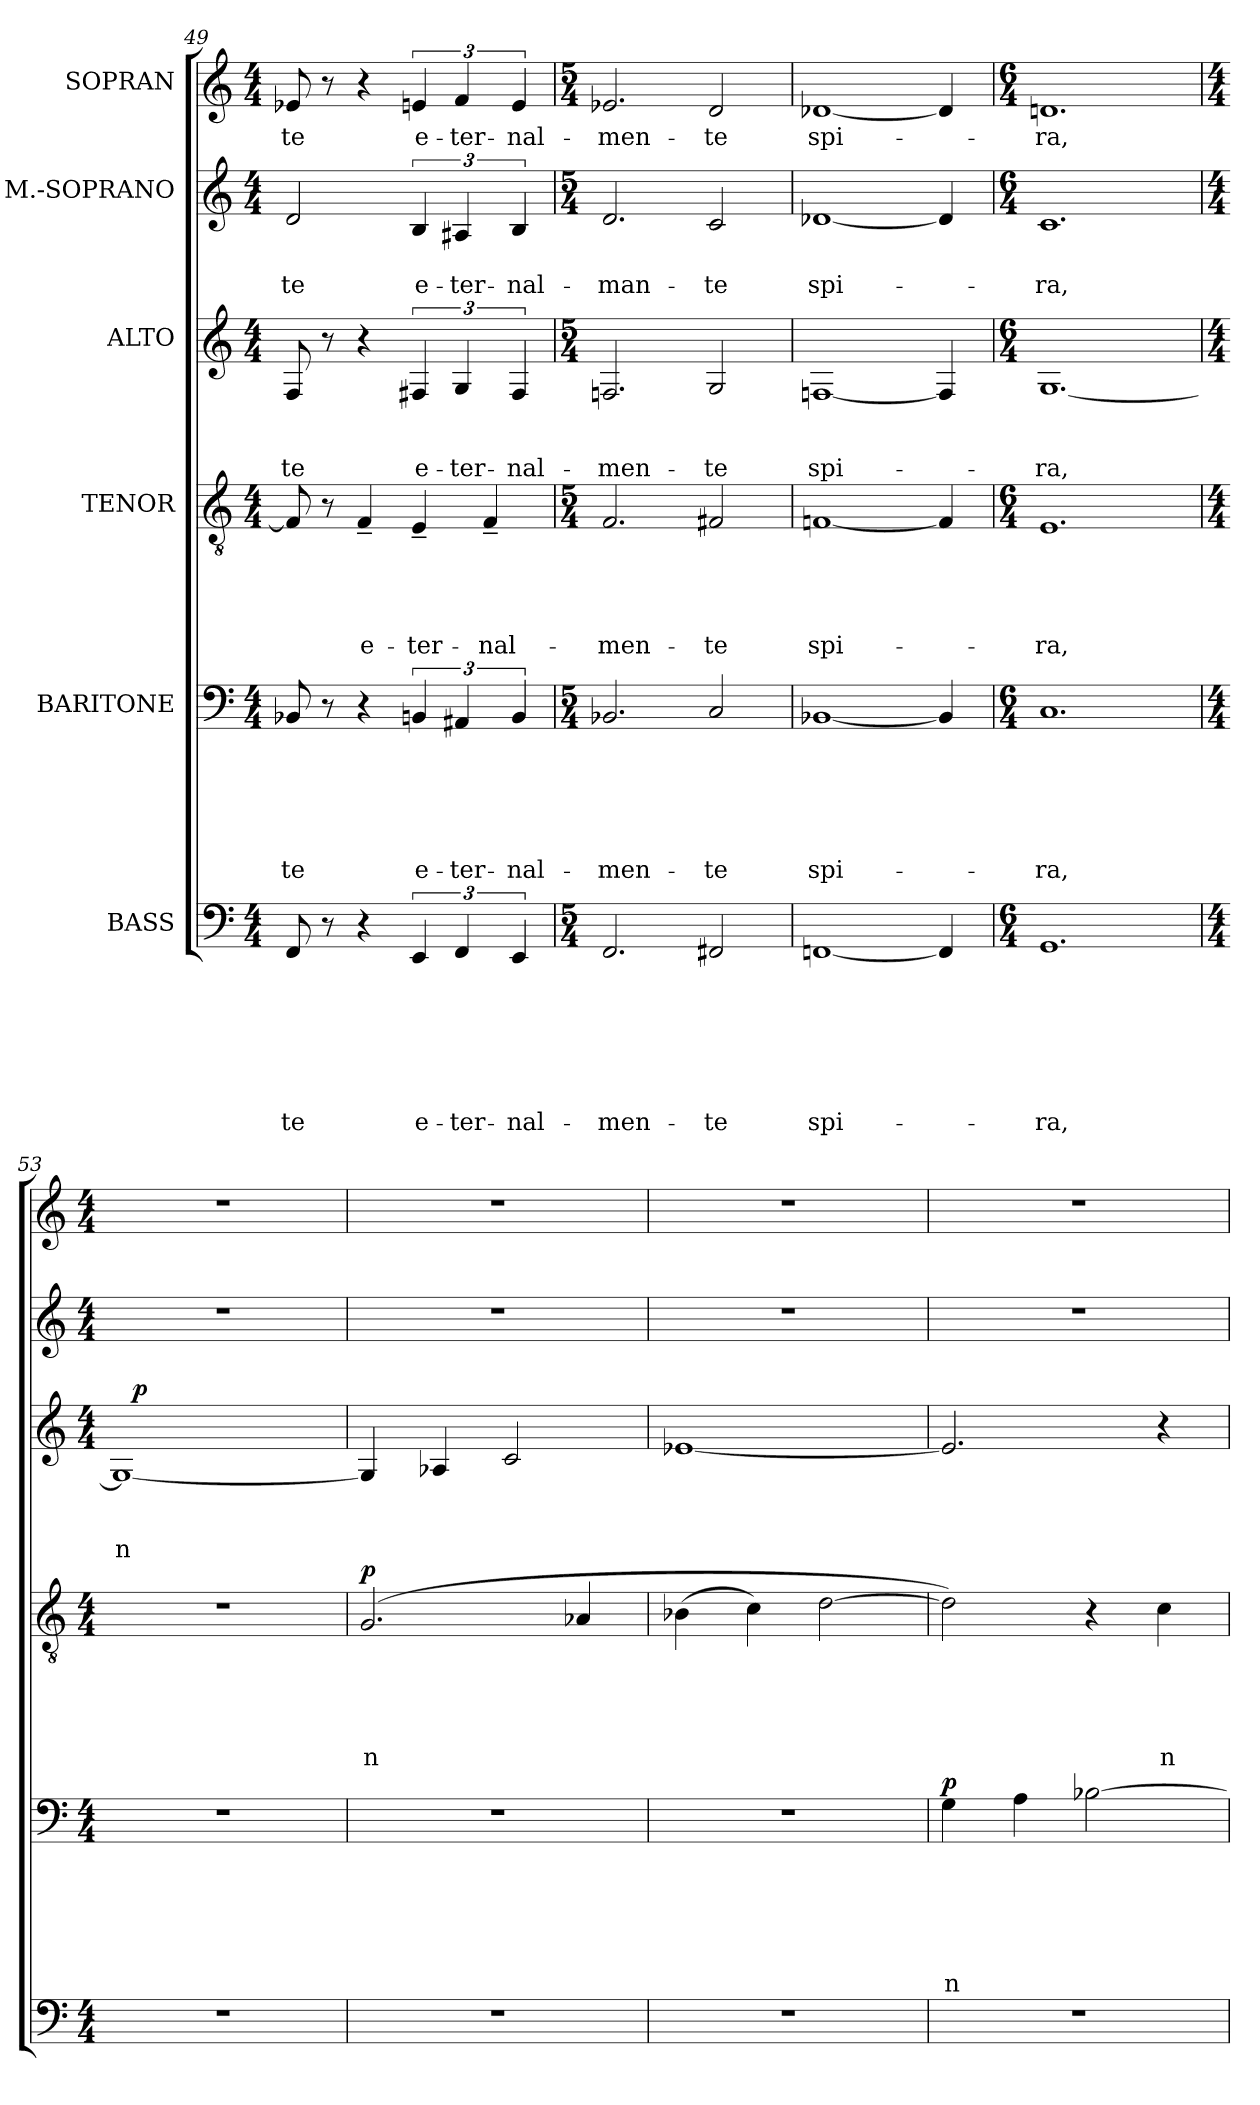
**kern	**text	**text	**text	**text	**text	**text	**text	**kern	**text	**text	**text	**text	**text	**text	**dynam	**kern	**text	**text	**text	**text	**text	**dynam	**kern	**text	**text	**text	**dynam	**kern	**text	**text	**kern	**text
*part6	*part6	*part6	*part6	*part6	*part6	*part6	*part6	*part5	*part5	*part5	*part5	*part5	*part5	*part5	*part5	*part4	*part4	*part4	*part4	*part4	*part4	*part4	*part3	*part3	*part3	*part3	*part3	*part2	*part2	*part2	*part1	*part1
*staff6	*staff6	*staff6	*staff6	*staff6	*staff6	*staff6	*staff6	*staff5	*staff5	*staff5	*staff5	*staff5	*staff5	*staff5	*staff5	*staff4	*staff4	*staff4	*staff4	*staff4	*staff4	*staff4	*staff3	*staff3	*staff3	*staff3	*staff3	*staff2	*staff2	*staff2	*staff1	*staff1
*I"BASS	*	*	*	*	*	*	*	*I"BARITONE	*	*	*	*	*	*	*	*I"TENOR	*	*	*	*	*	*	*I"ALTO	*	*	*	*	*I"M.-SOPRANO	*	*	*I"SOPRAN	*
*clefF4	*	*	*	*	*	*	*	*clefF4	*	*	*	*	*	*	*	*clefGv2	*	*	*	*	*	*	*clefG2	*	*	*	*	*clefG2	*	*	*clefG2	*
*k[]	*	*	*	*	*	*	*	*k[]	*	*	*	*	*	*	*	*k[]	*	*	*	*	*	*	*k[]	*	*	*	*	*k[]	*	*	*k[]	*
*C:	*	*	*	*	*	*	*	*C:	*	*	*	*	*	*	*	*C:	*	*	*	*	*	*	*C:	*	*	*	*	*C:	*	*	*C:	*
*M4/4	*	*	*	*	*	*	*	*M4/4	*	*	*	*	*	*	*	*M4/4	*	*	*	*	*	*	*M4/4	*	*	*	*	*M4/4	*	*	*M4/4	*
=49	=49	=49	=49	=49	=49	=49	=49	=49	=49	=49	=49	=49	=49	=49	=49	=49	=49	=49	=49	=49	=49	=49	=49	=49	=49	=49	=49	=49	=49	=49	=49	=49
!	!	!	!	!	!	!	!LO:LY:b	!	!	!	!	!	!	!LO:LY:b	!	!	!	!	!	!	!	!	!	!	!	!LO:LY:b	!	!	!	!LO:LY:b	!	!LO:LY:b
8FF/	.	.	.	.	.	.	-te	8BB-X/	.	.	.	.	.	-te	.	8F/]	.	.	.	.	.	.	8F/	.	.	-te	.	2d/	.	-te	8e-X/	-te
8r	.	.	.	.	.	.	.	8r	.	.	.	.	.	.	.	8r	.	.	.	.	.	.	8r	.	.	.	.	.	.	.	8r	.
!	!	!	!	!	!	!	!	!	!	!	!	!	!	!	!	!	!	!	!	!	!LO:LY:b	!	!	!	!	!	!	!	!	!	!	!
4r	.	.	.	.	.	.	.	4r	.	.	.	.	.	.	.	4F~</	.	.	.	.	e-	.	4r	.	.	.	.	.	.	.	4r	.
!	!	!	!	!	!	!	!LO:LY:b	!	!	!	!	!	!	!LO:LY:b	!	!	!	!	!	!	!LO:LY:b	!	!	!	!	!LO:LY:b	!	!	!	!LO:LY:b	!	!LO:LY:b
6EE/	.	.	.	.	.	.	e-	6BBn/	.	.	.	.	.	e-	.	4E~</	.	.	.	.	-ter-	.	6F#X/	.	.	e-	.	6B/	.	e-	6en/	e-
!	!	!	!	!	!	!	!LO:LY:b	!	!	!	!	!	!	!LO:LY:b	!	!	!	!	!	!	!	!	!	!	!	!LO:LY:b	!	!	!	!LO:LY:b	!	!LO:LY:b
6FF/	.	.	.	.	.	.	-ter-	6AA#X/	.	.	.	.	.	-ter-	.	.	.	.	.	.	.	.	6G/	.	.	-ter-	.	6A#X/	.	-ter-	6f/	-ter-
!	!	!	!	!	!	!	!	!	!	!	!	!	!	!	!	!	!	!	!	!	!LO:LY:b	!	!	!	!	!	!	!	!	!	!	!
.	.	.	.	.	.	.	.	.	.	.	.	.	.	.	.	4F~</	.	.	.	.	-nal-	.	.	.	.	.	.	.	.	.	.	.
!	!	!	!	!	!	!	!LO:LY:b:rj	!	!	!	!	!	!	!LO:LY:b:rj	!	!	!	!	!	!	!	!	!	!	!	!LO:LY:b:rj	!	!	!	!LO:LY:b:rj	!	!LO:LY:b:rj
6EE/	.	.	.	.	.	.	-nal-	6BB/	.	.	.	.	.	-nal-	.	.	.	.	.	.	.	.	6F#/	.	.	-nal-	.	6B/	.	-nal-	6e/	-nal-
=50	=50	=50	=50	=50	=50	=50	=50	=50	=50	=50	=50	=50	=50	=50	=50	=50	=50	=50	=50	=50	=50	=50	=50	=50	=50	=50	=50	=50	=50	=50	=50	=50
*M5/4	*	*	*	*	*	*	*	*M5/4	*	*	*	*	*	*	*	*M5/4	*	*	*	*	*	*	*M5/4	*	*	*	*	*M5/4	*	*	*M5/4	*
!	!	!	!	!	!	!	!LO:LY:b	!	!	!	!	!	!	!LO:LY:b	!	!	!	!	!	!	!LO:LY:b	!	!	!	!	!LO:LY:b	!	!	!	!LO:LY:b	!	!LO:LY:b
2.FF/	.	.	.	.	.	.	-men-	2.BB-X/	.	.	.	.	.	-men-	.	2.F/	.	.	.	.	-men-	.	2.Fn/	.	.	-men-	.	2.d/	.	-man-	2.e-X/	-men-
!	!	!	!	!	!	!	!LO:LY:b	!	!	!	!	!	!	!LO:LY:b	!	!	!	!	!	!	!LO:LY:b	!	!	!	!	!LO:LY:b	!	!	!	!LO:LY:b	!	!LO:LY:b
2FF#X/	.	.	.	.	.	.	-te	2C/	.	.	.	.	.	-te	.	2F#X/	.	.	.	.	-te	.	2G/	.	.	-te	.	2c/	.	-te	2d/	-te
=51	=51	=51	=51	=51	=51	=51	=51	=51	=51	=51	=51	=51	=51	=51	=51	=51	=51	=51	=51	=51	=51	=51	=51	=51	=51	=51	=51	=51	=51	=51	=51	=51
!	!	!	!	!	!	!	!LO:LY:b	!	!	!	!	!	!	!LO:LY:b	!	!	!	!	!	!	!LO:LY:b	!	!	!	!	!LO:LY:b	!	!	!	!LO:LY:b	!	!LO:LY:b
[<1FFn	.	.	.	.	.	.	spi-	[<1BB-X	.	.	.	.	.	spi-	.	[<1Fn	.	.	.	.	spi-	.	[<1Fn	.	.	spi-	.	[<1d-X	.	spi-	[<1d-X	spi-
4FF/]	.	.	.	.	.	.	.	4BB-/]	.	.	.	.	.	.	.	4F/]	.	.	.	.	.	.	4F/]	.	.	.	.	4d-/]	.	.	4d-/]	.
=52	=52	=52	=52	=52	=52	=52	=52	=52	=52	=52	=52	=52	=52	=52	=52	=52	=52	=52	=52	=52	=52	=52	=52	=52	=52	=52	=52	=52	=52	=52	=52	=52
*M6/4	*	*	*	*	*	*	*	*M6/4	*	*	*	*	*	*	*	*M6/4	*	*	*	*	*	*	*M6/4	*	*	*	*	*M6/4	*	*	*M6/4	*
!	!	!	!	!	!	!	!LO:LY:b	!	!	!	!	!	!	!LO:LY:b	!	!	!	!	!	!	!LO:LY:b	!	!	!	!	!LO:LY:b	!	!	!	!LO:LY:b	!	!LO:LY:b
1.GG	.	.	.	.	.	.	-ra,	1.C	.	.	.	.	.	-ra,	.	1.E	.	.	.	.	-ra,	.	[<1.G	.	.	-ra,	.	1.c	.	-ra,	1.dn	-ra,
!!LO:LB:g=z
=53	=53	=53	=53	=53	=53	=53	=53	=53	=53	=53	=53	=53	=53	=53	=53	=53	=53	=53	=53	=53	=53	=53	=53	=53	=53	=53	=53	=53	=53	=53	=53	=53
*M4/4	*	*	*	*	*	*	*	*M4/4	*	*	*	*	*	*	*	*M4/4	*	*	*	*	*	*	*M4/4	*	*	*	*	*M4/4	*	*	*M4/4	*
!	!	!	!	!	!	!	!	!	!	!	!	!	!	!	!	!	!	!	!	!	!	!	!	!	!	!LO:LY:b:rj	!	!	!	!	!	!
*	*	*	*	*	*	*	*	*	*	*	*	*	*	*	*	*	*	*	*	*	*	*	*^	*	*	*	*	*	*	*	*	*
1r	.	.	.	.	.	.	.	1r	.	.	.	.	.	.	.	1r	.	.	.	.	.	.	1G_	32ryy	.	.	n	.	1r	.	.	1r	.
!	!	!	!	!	!	!	!	!	!	!	!	!	!	!	!	!	!	!	!	!	!	!	!	!	!	!	!	!LO:DY:a	!	!	!	!	!
.	.	.	.	.	.	.	.	.	.	.	.	.	.	.	.	.	.	.	.	.	.	.	.	2ryy	.	.	.	p	.	.	.	.	.
.	.	.	.	.	.	.	.	.	.	.	.	.	.	.	.	.	.	.	.	.	.	.	.	4...ryy	.	.	.	.	.	.	.	.	.
=54	=54	=54	=54	=54	=54	=54	=54	=54	=54	=54	=54	=54	=54	=54	=54	=54	=54	=54	=54	=54	=54	=54	=54	=54	=54	=54	=54	=54	=54	=54	=54	=54	=54
!	!	!	!	!	!	!	!	!	!	!	!	!	!	!	!	!	!	!	!	!	!LO:LY:b	!LO:DY:a	!	!	!	!	!	!	!	!	!	!	!
*	*	*	*	*	*	*	*	*	*	*	*	*	*	*	*	*	*	*	*	*	*	*	*v	*v	*	*	*	*	*	*	*	*	*
1r	.	.	.	.	.	.	.	1r	.	.	.	.	.	.	.	(2.G/	.	.	.	.	n	p	4G/]	.	.	.	.	1r	.	.	1r	.
.	.	.	.	.	.	.	.	.	.	.	.	.	.	.	.	.	.	.	.	.	.	.	4A-X/	.	.	.	.	.	.	.	.	.
.	.	.	.	.	.	.	.	.	.	.	.	.	.	.	.	.	.	.	.	.	.	.	2c/	.	.	.	.	.	.	.	.	.
.	.	.	.	.	.	.	.	.	.	.	.	.	.	.	.	4A-X/	.	.	.	.	.	.	.	.	.	.	.	.	.	.	.	.
=55	=55	=55	=55	=55	=55	=55	=55	=55	=55	=55	=55	=55	=55	=55	=55	=55	=55	=55	=55	=55	=55	=55	=55	=55	=55	=55	=55	=55	=55	=55	=55	=55
1r	.	.	.	.	.	.	.	1r	.	.	.	.	.	.	.	(>4B-X\	.	.	.	.	.	.	[<1e-X	.	.	.	.	1r	.	.	1r	.
.	.	.	.	.	.	.	.	.	.	.	.	.	.	.	.	4c\)	.	.	.	.	.	.	.	.	.	.	.	.	.	.	.	.
.	.	.	.	.	.	.	.	.	.	.	.	.	.	.	.	[>2d\	.	.	.	.	.	.	.	.	.	.	.	.	.	.	.	.
=56	=56	=56	=56	=56	=56	=56	=56	=56	=56	=56	=56	=56	=56	=56	=56	=56	=56	=56	=56	=56	=56	=56	=56	=56	=56	=56	=56	=56	=56	=56	=56	=56
!	!	!	!	!	!	!	!	!	!	!	!	!	!	!LO:LY:b	!LO:DY:a	!	!	!	!	!	!	!	!	!	!	!	!	!	!	!	!	!
1r	.	.	.	.	.	.	.	4G\	.	.	.	.	.	n	p	2d\])	.	.	.	.	.	.	2.e-/]	.	.	.	.	1r	.	.	1r	.
.	.	.	.	.	.	.	.	4A\	.	.	.	.	.	.	.	.	.	.	.	.	.	.	.	.	.	.	.	.	.	.	.	.
.	.	.	.	.	.	.	.	[>2B-X\	.	.	.	.	.	.	.	4r	.	.	.	.	.	.	.	.	.	.	.	.	.	.	.	.
!	!	!	!	!	!	!	!	!	!	!	!	!	!	!	!	!	!	!	!	!	!LO:LY:b	!	!	!	!	!	!	!	!	!	!	!
.	.	.	.	.	.	.	.	.	.	.	.	.	.	.	.	4c\	.	.	.	.	n	.	4r	.	.	.	.	.	.	.	.	.
=	=	=	=	=	=	=	=	=	=	=	=	=	=	=	=	=	=	=	=	=	=	=	=	=	=	=	=	=	=	=	=	=
*-	*-	*-	*-	*-	*-	*-	*-	*-	*-	*-	*-	*-	*-	*-	*-	*-	*-	*-	*-	*-	*-	*-	*-	*-	*-	*-	*-	*-	*-	*-	*-	*-
